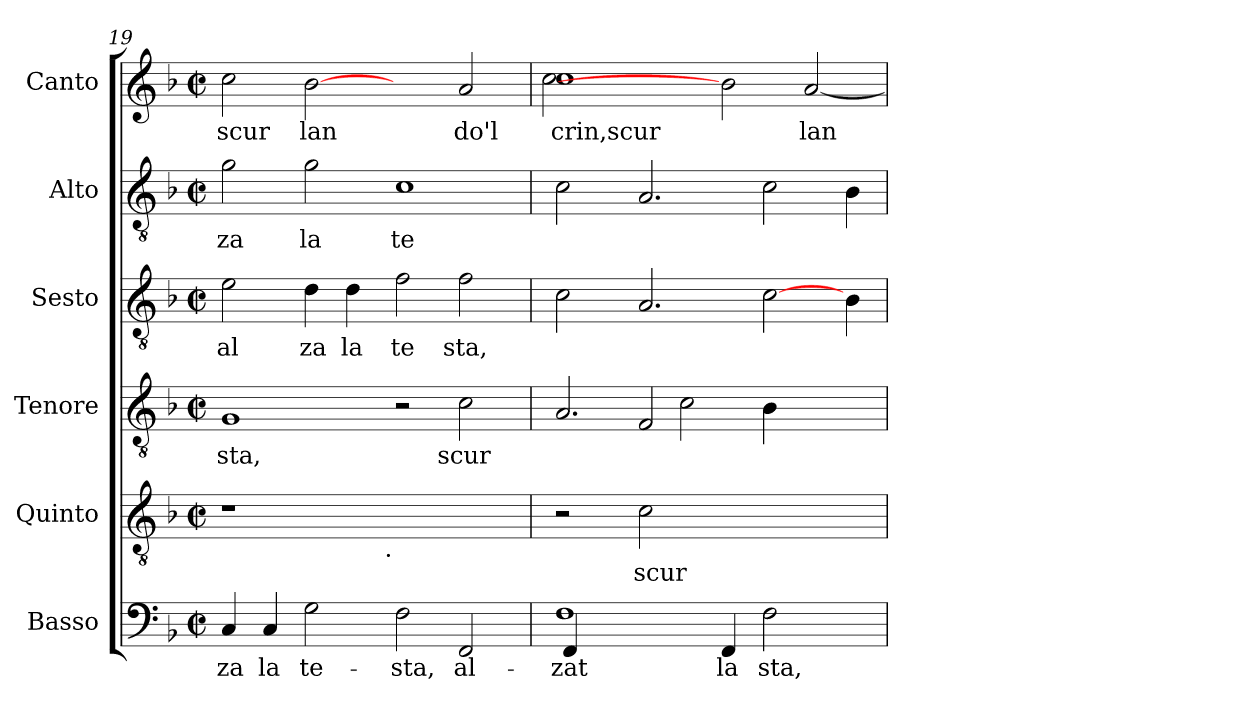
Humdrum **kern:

**kern	**text	**kern	**text	**kern	**text	**kern	**text	**kern	**text	**kern	**text
*part6	*part6	*part5	*part5	*part4	*part4	*part3	*part3	*part2	*part2	*part1	*part1
*staff6	*staff6	*staff5	*staff5	*staff4	*staff4	*staff3	*staff3	*staff2	*staff2	*staff1	*staff1
*I"Basso	*	*I"Quinto	*	*I"Tenore	*	*I"Sesto	*	*I"Alto	*	*I"Canto	*
*clefF4	*	*clefGv2	*	*clefGv2	*	*clefGv2	*	*clefGv2	*	*clefG2	*
*k[b-]	*	*k[b-]	*	*k[b-]	*	*k[b-]	*	*k[b-]	*	*k[b-]	*
*F:	*	*F:	*	*F:	*	*F:	*	*F:	*	*F:	*
*M2/2	*	*M2/2	*	*M2/2	*	*M2/2	*	*M2/2	*	*M2/2	*
*met(c|)	*	*met(c|)	*	*met(c|)	*	*met(c|)	*	*met(c|)	*	*met(c|)	*
=19	=19	=19	=19	=19	=19	=19	=19	=19	=19	=19	=19
!	!LO:LY:b:cj	!	!	!	!LO:LY:b:cj	!	!LO:LY:b:cj	!	!LO:LY:b:cj	!	!LO:LY:b:cj
*	*	*^	*	*	*	*	*	*	*	*	*
4C/	-za	1r	2ryy	.	1G	sta,	2e\	al	2g\	za	2cc\	scur
!	!LO:LY:b:cj	!	!	!	!	!	!	!	!	!	!	!
4C/	la	.	.	.	.	.	.	.	.	.	.	.
!	!LO:LY:b:cj	!	!	!	!	!	!	!LO:LY:b:cj	!	!LO:LY:b:cj	!	!LO:LY:b:cj
2G\	te-	.	4...ryy	.	.	.	4d\	za	2g\	la	[2b-	lan
!	!	!	!	!	!	!	!	!LO:LY:b:cj	!	!	!	!
.	.	.	.	.	.	.	4d\	la	.	.	.	.
!	!	!	!LO:TX:b:t=.	!	!	!	!	!	!	!	!	!
.	.	.	1ryy	.	.	.	.	.	.	.	.	.
!	!LO:LY:b:cj	!	!	!	!	!	!	!LO:LY:b:cj	!	!LO:LY:b:cj	!	!
2F\	-sta,	1ryy	.	.	2r	.	2f\	te	1c	te	2ryy	.
!	!LO:LY:b:cj	!	!	!	!	!LO:LY:b:cj	!	!LO:LY:b:cj	!	!	!	!LO:LY:b:cj
2FF/	al-	.	.	.	2c\	scur	2f\	sta,	.	.	2a/	do'l
.	.	.	32ryy	.	.	.	.	.	.	.	.	.
=20	=20	=20	=20	=20	=20	=20	=20	=20	=20	=20	=20	=20
*^	*	*	*	*	*	*	*	*	*	*	*	*
!	!	!LO:LY:b:cj	!	!	!	!	!	!	!	!	!	!	!LO:LY:b:cj
*	*	*	*v	*v	*	*^	*	*	*	*	*	*^	*
1F	4FF/	-zat	2r	.	2.A/	2ryy	.	2c\	.	2c\	.	1cc	2cc\	crin,scur
.	4ryy	.	.	.	.	.	.	.	.	.	.	.	.	.
!	!	!	!	!LO:LY:b:cj	!	!	!	!	!	!	!	!	!	!
.	1.ryy	.	2c\	scur	.	2F/	.	2.A/	.	2.A/	.	.	1.ryy	.
.	.	.	.	.	2c\	.	.	.	.	.	.	.	.	.
!	!	!LO:LY:b:cj	!	!	!	!	!	!	!	!	!	!	!	!
4FF/	.	la	1ryy	.	.	2ryy	.	.	.	.	.	2b-]	.	.
!	!	!LO:LY:b:cj	!	!	!	!	!LO:LY:b:cj	!	!	!	!	!	!	!
2F\	.	sta,	.	.	4B-\	.	.	[>2c\	.	2c\	.	.	.	.
!	!	!	!	!	!	!	!	!	!	!	!	!	!	!LO:LY:b:cj
.	.	.	.	.	2ryy	2ryy	.	.	.	.	.	[<2a/	.	lan
!	!	!	!	!	!	!	!	!	!LO:LY:b:cj	!	!LO:LY:b:cj	!	!	!
4ryy	.	.	.	.	.	.	.	4B-\	.	4B-\	.	.	.	.
*v	*v	*	*	*	*v	*v	*	*	*	*	*	*v	*v	*
=	=	=	=	=	=	=	=	=	=	=	=
*-	*-	*-	*-	*-	*-	*-	*-	*-	*-	*-	*-
